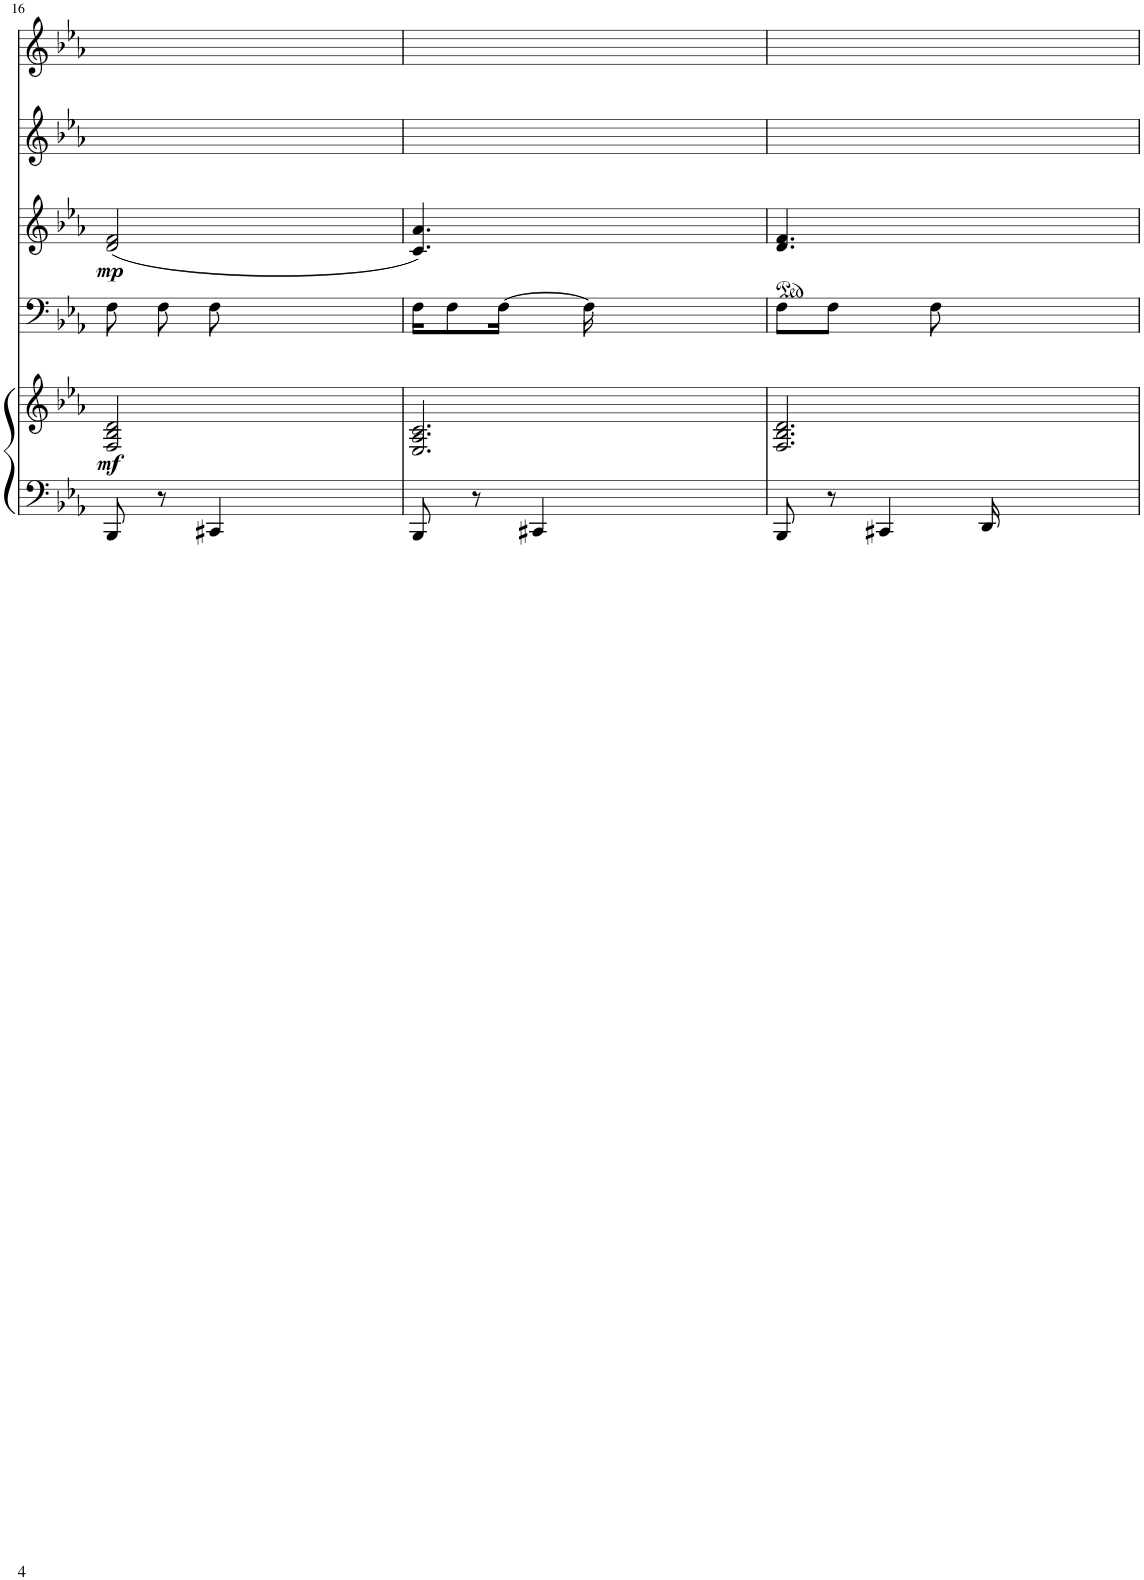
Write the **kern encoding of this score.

**kern	**kern	**dynam	**kern	**kern	**dynam	**kern	**kern
*part5	*part5	*part5	*part4	*part3	*part3	*part2	*part1
*staff6	*staff5	*staff5/6	*staff4	*staff3	*staff3	*staff2	*staff1
*I"Piano	*	*	*I"Voice	*I"Voice	*	*I"Voice	*I"Voice
*I'Pno	*	*	*I'V	*I'V	*	*I'V	*I'V
!!LO:PB:g=z
*clefF4	*clefG2	*	*clefF4	*clefG2	*	*clefG2	*clefG2
*k[b-e-a-]	*k[b-e-a-]	*	*k[b-e-a-]	*k[b-e-a-]	*	*k[b-e-a-]	*k[b-e-a-]
*M4/4	*M4/4	*	*M4/4	*M4/4	*	*M4/4	*M4/4
=16	=16	=16	=16	=16	=16	=16	=16
!	!	!LO:DY:b	!	!	!LO:DY:b	!	!
8BBB-/	2F/ 2B-/ 2d/	mf	8F\	(<2d/ 2f/	mp	1ryy	1ryy
8r	.	.	8F\	.	.	.	.
4CC#X/	.	.	8F\	.	.	.	.
.	.	.	2ryy	.	.	.	.
2ryy	2ryy	.	.	2ryy	.	.	.
.	.	.	8ryy	.	.	.	.
=17	=17	=17	=17	=17	=17	=17	=17
8BBB-/	2.E-/ 2.A-/ 2.c/	.	16F\KL	4.c/ 4.a-/)	.	1ryy	1ryy
.	.	.	8F\	.	.	.	.
8r	.	.	.	.	.	.	.
.	.	.	[>16F\Jk	.	.	.	.
4CC#X/	.	.	8ryy	.	.	.	.
.	.	.	16F\]	2ryy	.	.	.
.	.	.	2ryy	.	.	.	.
2ryy	.	.	.	.	.	.	.
.	4ryy	.	.	.	.	.	.
.	.	.	.	8ryy	.	.	.
.	.	.	16ryy	.	.	.	.
=18	=18	=18	=18	=18	=18	=18	=18
8BBB-/	2.F/ 2.B-/ 2.d/	.	8F\L	4.d/ 4.f/	.	1ryy	1ryy
8r	.	.	8F\J	.	.	.	.
4CC#X/	.	.	8ryy	.	.	.	.
.	.	.	8F\	2ryy	.	.	.
16DD/	.	.	2ryy	.	.	.	.
4..ryy	.	.	.	.	.	.	.
.	4ryy	.	.	.	.	.	.
.	.	.	.	8ryy	.	.	.
=	=	=	=	=	=	=	=
*-	*-	*-	*-	*-	*-	*-	*-
